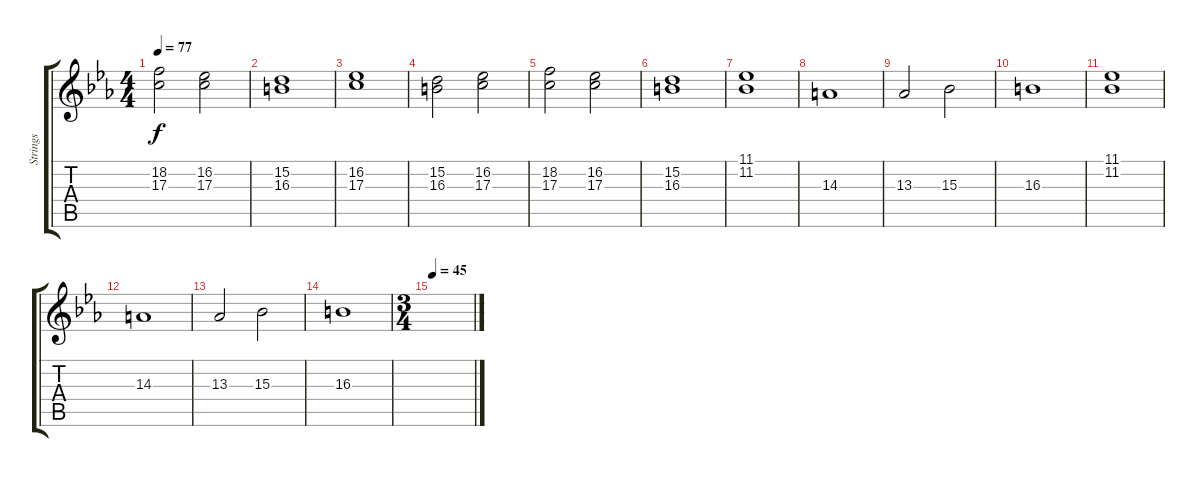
\track ("Strings" "Strings") {instrument tremolostrings}
\staff {score tabs}
\tuning (E4 B3 G3 D3 A2 E2) {hide}
\ts (4 4)
\tempo 77
\clef g2
\ks eb
(18.2 17.3).2{dy f} (16.2 17.3).2 |
(15.2 16.3).1 |
(16.2 17.3).1 |
(15.2 16.3).2 (16.2 17.3).2 |
(18.2 17.3).2 (16.2 17.3).2 |
(15.2 16.3).1 |
(11.1 11.2).1 |
14.3.1 |
13.3.2 15.3.2 |
16.3.1 |
(11.1 11.2).1 |
14.3.1 |
13.3.2 15.3.2 |
16.3.1 |
\ts (3 4)
\tempo 45
